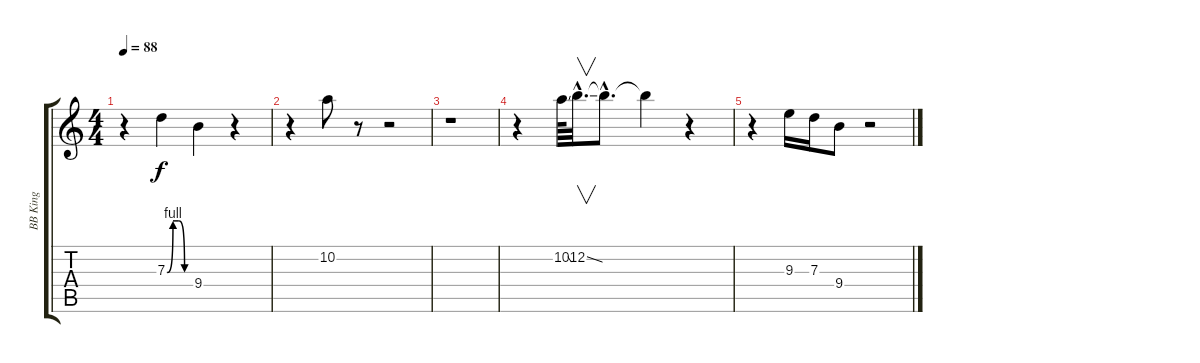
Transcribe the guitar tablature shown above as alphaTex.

\track ("BB King" "BB King") {instrument electricguitarjazz}
\staff {score tabs}
\tuning (E4 B3 G3 D3 A2 E2) {hide}
\ts (4 4)
\tempo 88
\clef g2
\ks c
r.4{dy f} 7.3{be (custom 0 0 15 4 30 4 45 0 60 0)}.4 9.4.4 r.4 |
r.4 10.2.8 r.8 r.2 |
r.1 |
r.4 10.2{ss}.64 12.2{ss hac}.32{v d} 12.2{hac t}.8{d} 12.2{t}.4 r.4 |
r.4 9.3.16 7.3.16 9.4.8 r.2
